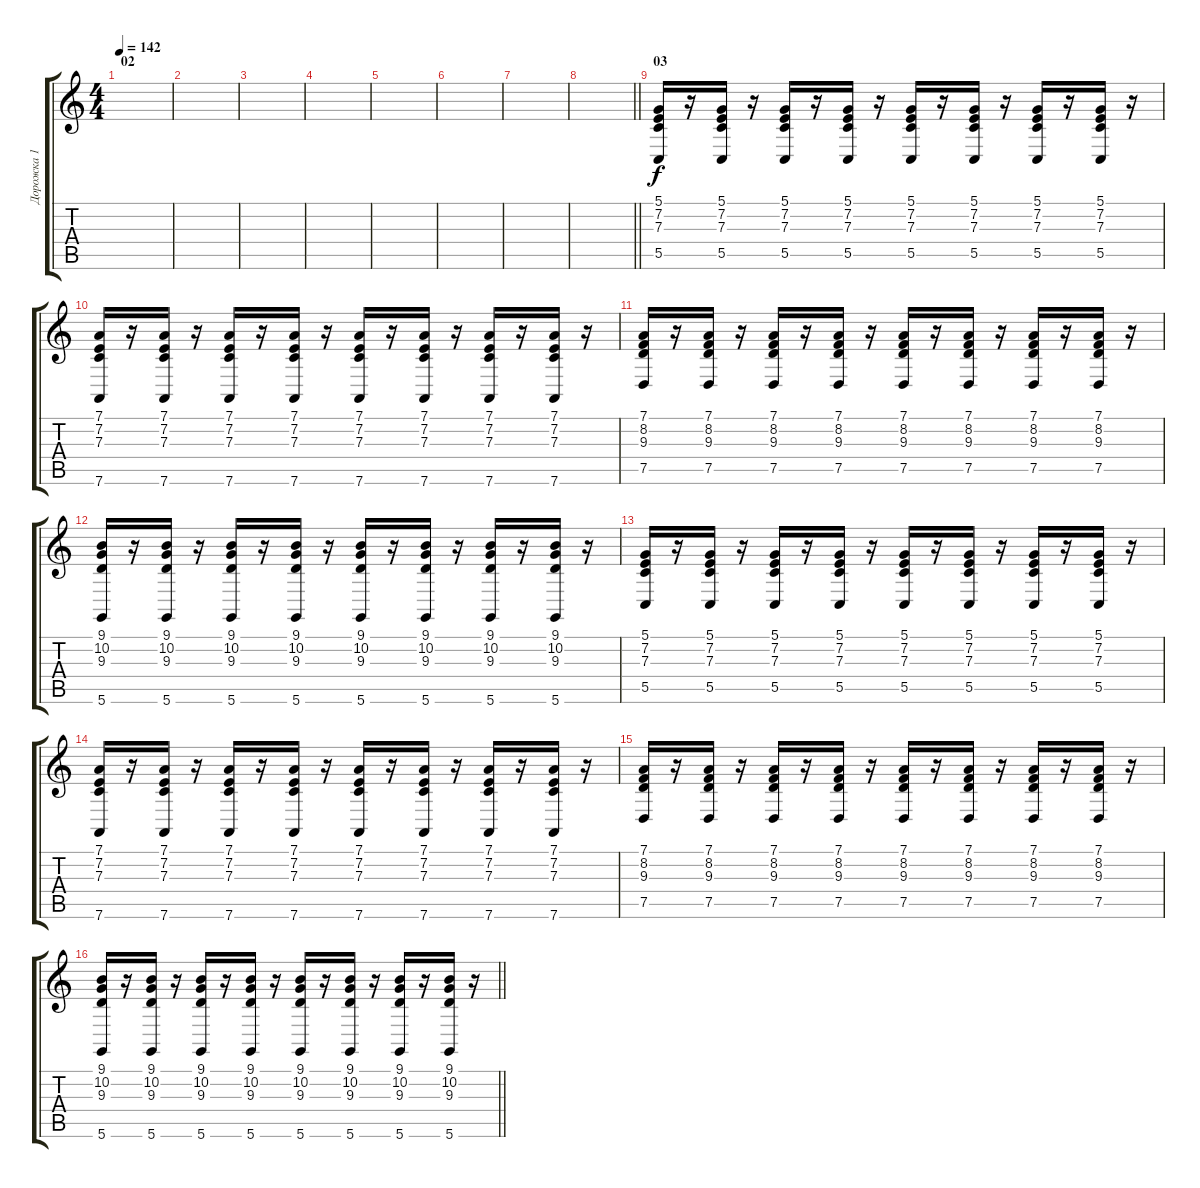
\track ("Дорожка 1" "Дорожка 1") {instrument churchorgan}
\staff {score tabs}
\tuning (D4 A3 F3 C3 G2 D2) {hide}
\ts (4 4)
\section ("" "02")
\tempo 142
\clef g2
\ks c
|
|
|
|
|
|
|
\barLineRight lightlight
|
\section ("" "03")
(5.1 7.2 7.3 5.5).16 r.16 (5.1 7.2 7.3 5.5).16 r.16 (5.1 7.2 7.3 5.5).16 r.16 (5.1 7.2 7.3 5.5).16 r.16 (5.1 7.2 7.3 5.5).16 r.16 (5.1 7.2 7.3 5.5).16 r.16 (5.1 7.2 7.3 5.5).16 r.16 (5.1 7.2 7.3 5.5).16 r.16 |
(7.1 7.2 7.3 7.6).16 r.16 (7.1 7.2 7.3 7.6).16 r.16 (7.1 7.2 7.3 7.6).16 r.16 (7.1 7.2 7.3 7.6).16 r.16 (7.1 7.2 7.3 7.6).16 r.16 (7.1 7.2 7.3 7.6).16 r.16 (7.1 7.2 7.3 7.6).16 r.16 (7.1 7.2 7.3 7.6).16 r.16 |
(7.1 8.2 9.3 7.5).16 r.16 (7.1 8.2 9.3 7.5).16 r.16 (7.1 8.2 9.3 7.5).16 r.16 (7.1 8.2 9.3 7.5).16 r.16 (7.1 8.2 9.3 7.5).16 r.16 (7.1 8.2 9.3 7.5).16 r.16 (7.1 8.2 9.3 7.5).16 r.16 (7.1 8.2 9.3 7.5).16 r.16 |
(9.1 10.2 9.3 5.6).16 r.16 (9.1 10.2 9.3 5.6).16 r.16 (9.1 10.2 9.3 5.6).16 r.16 (9.1 10.2 9.3 5.6).16 r.16 (9.1 10.2 9.3 5.6).16 r.16 (9.1 10.2 9.3 5.6).16 r.16 (9.1 10.2 9.3 5.6).16 r.16 (9.1 10.2 9.3 5.6).16 r.16 |
(5.1 7.2 7.3 5.5).16 r.16 (5.1 7.2 7.3 5.5).16 r.16 (5.1 7.2 7.3 5.5).16 r.16 (5.1 7.2 7.3 5.5).16 r.16 (5.1 7.2 7.3 5.5).16 r.16 (5.1 7.2 7.3 5.5).16 r.16 (5.1 7.2 7.3 5.5).16 r.16 (5.1 7.2 7.3 5.5).16 r.16 |
(7.1 7.2 7.3 7.6).16 r.16 (7.1 7.2 7.3 7.6).16 r.16 (7.1 7.2 7.3 7.6).16 r.16 (7.1 7.2 7.3 7.6).16 r.16 (7.1 7.2 7.3 7.6).16 r.16 (7.1 7.2 7.3 7.6).16 r.16 (7.1 7.2 7.3 7.6).16 r.16 (7.1 7.2 7.3 7.6).16 r.16 |
(7.1 8.2 9.3 7.5).16 r.16 (7.1 8.2 9.3 7.5).16 r.16 (7.1 8.2 9.3 7.5).16 r.16 (7.1 8.2 9.3 7.5).16 r.16 (7.1 8.2 9.3 7.5).16 r.16 (7.1 8.2 9.3 7.5).16 r.16 (7.1 8.2 9.3 7.5).16 r.16 (7.1 8.2 9.3 7.5).16 r.16 |
\barLineRight lightlight
(9.1 10.2 9.3 5.6).16 r.16 (9.1 10.2 9.3 5.6).16 r.16 (9.1 10.2 9.3 5.6).16 r.16 (9.1 10.2 9.3 5.6).16 r.16 (9.1 10.2 9.3 5.6).16 r.16 (9.1 10.2 9.3 5.6).16 r.16 (9.1 10.2 9.3 5.6).16 r.16 (9.1 10.2 9.3 5.6).16 r.16
